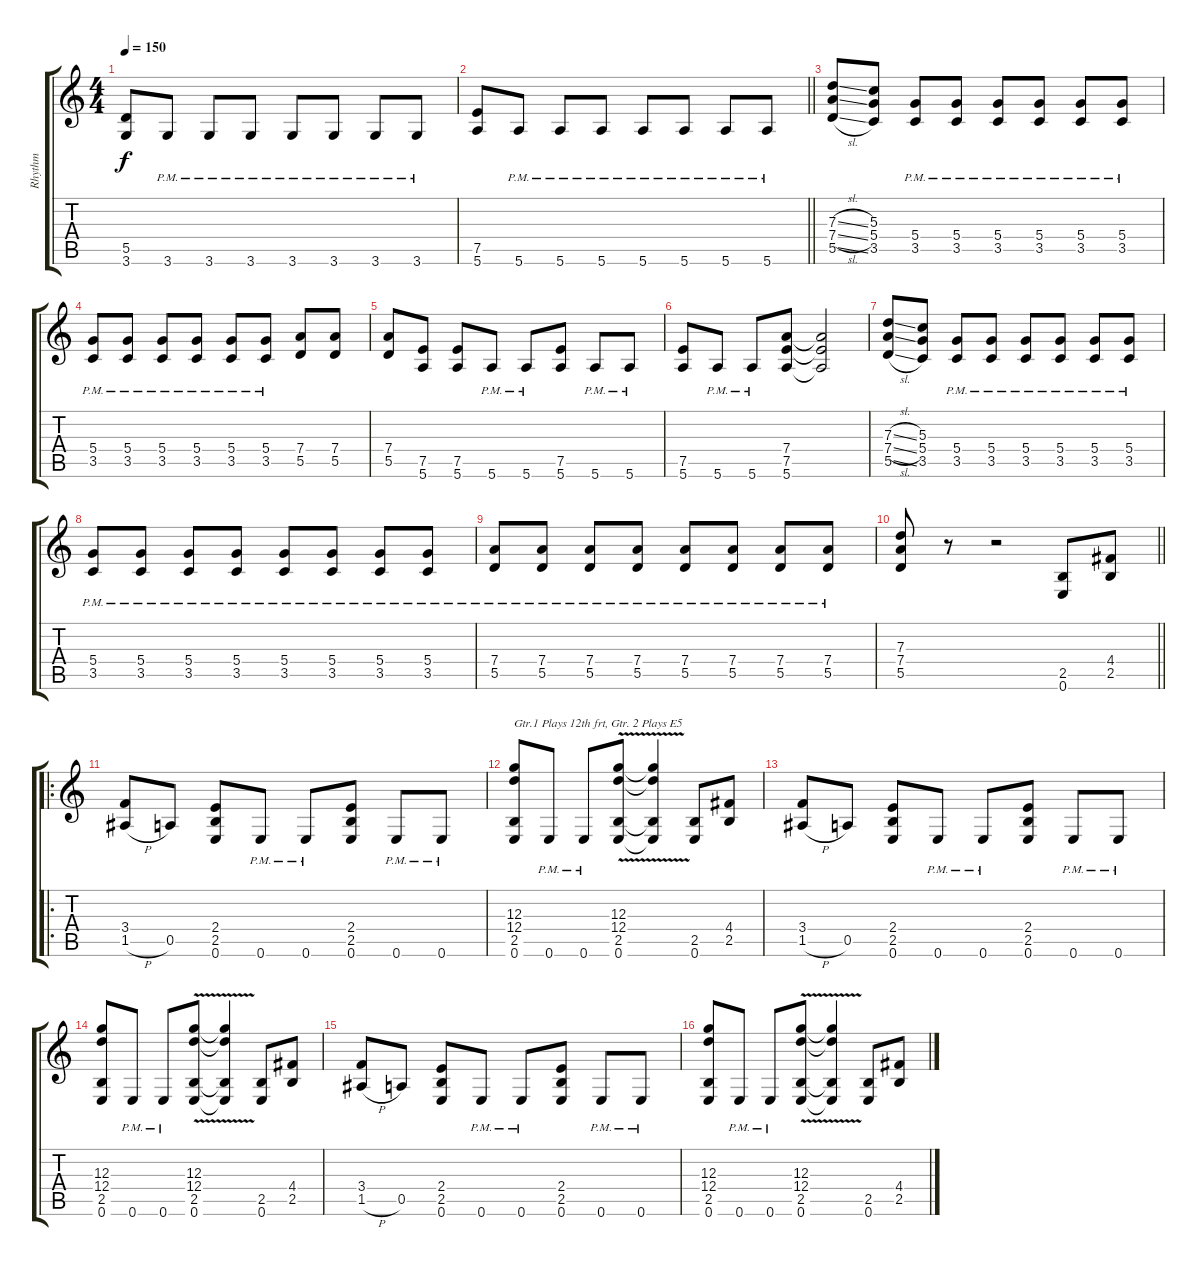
\track ("Rhythm" "Rhythm") {instrument distortionguitar}
\staff {score tabs}
\tuning (E4 B3 G3 D3 A2 E2) {hide}
\ts (4 4)
\tempo 150
\clef g2
\ks c
(5.5 3.6).8{dy f} 3.6{pm}.8 3.6{pm}.8 3.6{pm}.8 3.6{pm}.8 3.6{pm}.8 3.6{pm}.8 3.6{pm}.8 |
\barLineRight lightlight
(7.5 5.6).8 5.6{pm}.8 5.6{pm}.8 5.6{pm}.8 5.6{pm}.8 5.6{pm}.8 5.6{pm}.8 5.6{pm}.8 |
(7.3{sl} 7.4{sl} 5.5{sl}).8 (5.3 5.4 3.5).8 (5.4{pm} 3.5{pm}).8 (5.4{pm} 3.5{pm}).8 (5.4{pm} 3.5{pm}).8 (5.4{pm} 3.5{pm}).8 (5.4{pm} 3.5{pm}).8 (5.4{pm} 3.5{pm}).8 |
(5.4{pm} 3.5{pm}).8 (5.4{pm} 3.5{pm}).8 (5.4{pm} 3.5{pm}).8 (5.4{pm} 3.5{pm}).8 (5.4{pm} 3.5{pm}).8 (5.4{pm} 3.5{pm}).8 (7.4 5.5).8 (7.4 5.5).8 |
(7.4 5.5).8 (7.5 5.6).8 (7.5 5.6).8 5.6{pm}.8 5.6{pm}.8 (7.5 5.6).8 5.6{pm}.8 5.6{pm}.8 |
(7.5 5.6).8 5.6{pm}.8 5.6{pm}.8 (7.4 7.5 5.6).8 (7.4{t} 7.5{t} 5.6{t}).2 |
(7.3{sl} 7.4{sl} 5.5{sl}).8 (5.3 5.4 3.5).8 (5.4{pm} 3.5{pm}).8 (5.4{pm} 3.5{pm}).8 (5.4{pm} 3.5{pm}).8 (5.4{pm} 3.5{pm}).8 (5.4{pm} 3.5{pm}).8 (5.4{pm} 3.5{pm}).8 |
(5.4{pm} 3.5{pm}).8 (5.4{pm} 3.5{pm}).8 (5.4{pm} 3.5{pm}).8 (5.4{pm} 3.5{pm}).8 (5.4{pm} 3.5{pm}).8 (5.4{pm} 3.5{pm}).8 (5.4{pm} 3.5{pm}).8 (5.4{pm} 3.5{pm}).8 |
(7.4{pm} 5.5{pm}).8 (7.4{pm} 5.5{pm}).8 (7.4{pm} 5.5{pm}).8 (7.4{pm} 5.5{pm}).8 (7.4{pm} 5.5{pm}).8 (7.4{pm} 5.5{pm}).8 (7.4{pm} 5.5{pm}).8 (7.4{pm} 5.5{pm}).8 |
\barLineRight lightlight
(7.3 7.4 5.5).8 r.8 r.2 (2.5 0.6).8 (4.4 2.5).8 |
\ro
(3.4 1.5{h}).8 0.5.8 (2.4 2.5 0.6).8 0.6{pm}.8 0.6{pm}.8 (2.4 2.5 0.6).8 0.6{pm}.8 0.6{pm}.8 |
(12.3 12.4 2.5 0.6).8{txt "Gtr.1 Plays 12th frt, Gtr. 2 Plays E5"} 0.6{pm}.8 0.6{pm}.8 (12.3{v} 12.4{v} 2.5 0.6).8 (12.3{t} 12.4{t} 2.5{t} 0.6{t}).4 (2.5 0.6).8 (4.4 2.5).8 |
(3.4 1.5{h}).8 0.5.8 (2.4 2.5 0.6).8 0.6{pm}.8 0.6{pm}.8 (2.4 2.5 0.6).8 0.6{pm}.8 0.6{pm}.8 |
(12.3 12.4 2.5 0.6).8 0.6{pm}.8 0.6{pm}.8 (12.3{v} 12.4{v} 2.5 0.6).8 (12.3{t} 12.4{t} 2.5{t} 0.6{t}).4 (2.5 0.6).8 (4.4 2.5).8 |
(3.4 1.5{h}).8 0.5.8 (2.4 2.5 0.6).8 0.6{pm}.8 0.6{pm}.8 (2.4 2.5 0.6).8 0.6{pm}.8 0.6{pm}.8 |
(12.3 12.4 2.5 0.6).8 0.6{pm}.8 0.6{pm}.8 (12.3{v} 12.4{v} 2.5 0.6).8 (12.3{t} 12.4{t} 2.5{t} 0.6{t}).4 (2.5 0.6).8 (4.4 2.5).8
